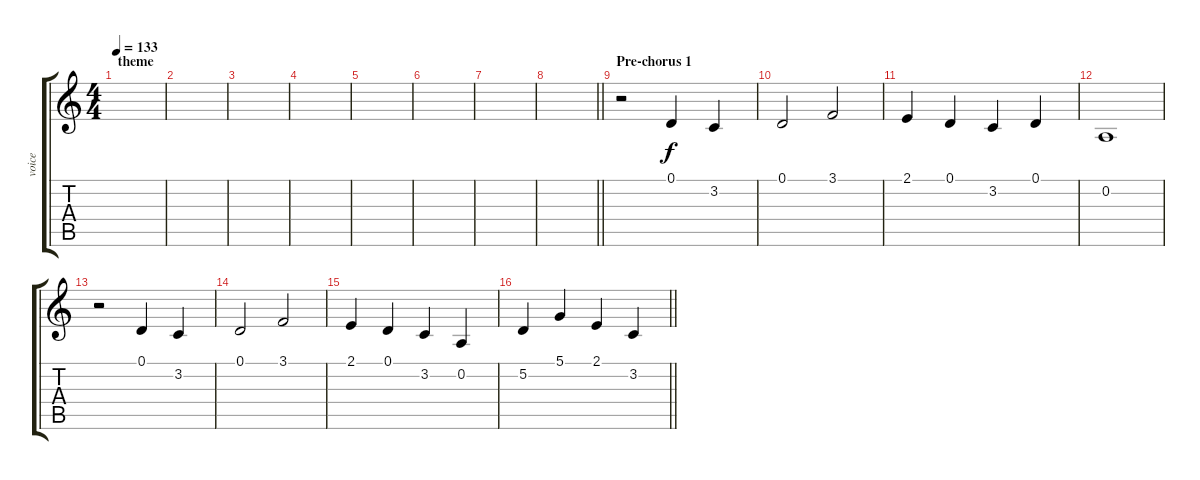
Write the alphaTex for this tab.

\track ("voice" "voice") {instrument cello}
\staff {score tabs}
\tuning (D4 A3 F3 C3 G2 D2) {hide}
\ts (4 4)
\section ("" "theme")
\tempo 133
\clef g2
\ks c
|
|
|
|
|
|
|
\barLineRight lightlight
|
\section ("" "Pre-chorus 1")
r.2 0.1.4 3.2.4 |
0.1.2 3.1.2 |
2.1.4 0.1.4 3.2.4 0.1.4 |
0.2.1 |
r.2 0.1.4 3.2.4 |
0.1.2 3.1.2 |
2.1.4 0.1.4 3.2.4 0.2.4 |
\barLineRight lightlight
5.2.4 5.1.4 2.1.4 3.2.4
